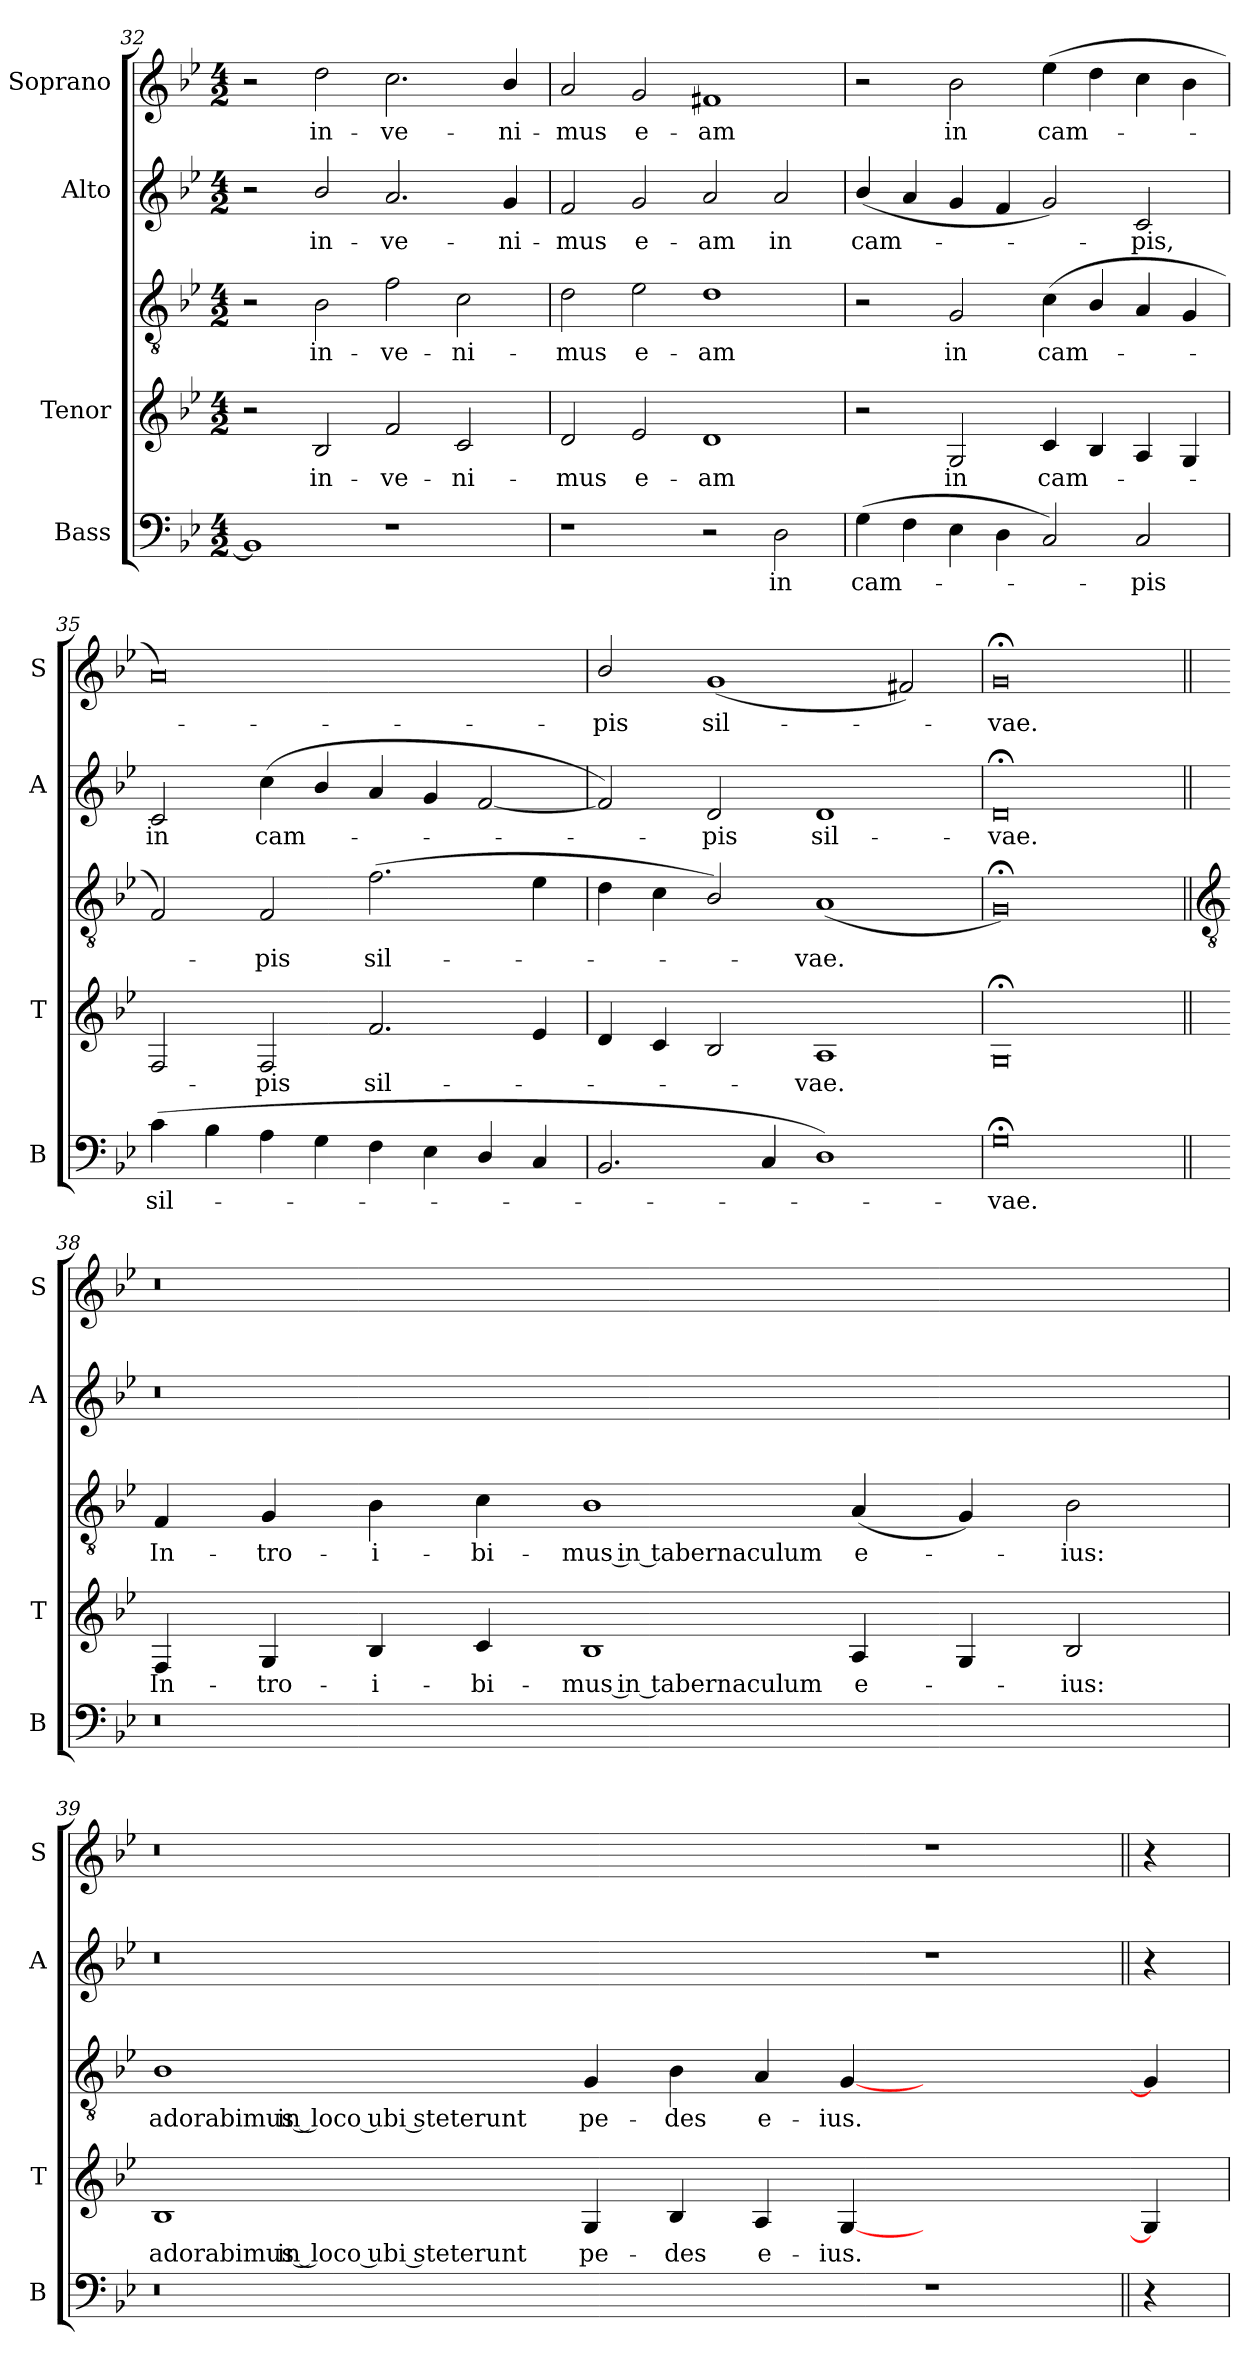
**kern	**text	**kern	**text	**kern	**text	**kern	**text	**kern	**text
*part4	*part4	*part3	*part3	*part3	*part3	*part2	*part2	*part1	*part1
*staff5	*staff5	*staff4	*staff4	*staff3	*staff3	*staff2	*staff2	*staff1	*staff1
*I"Bass	*	*I"Tenor	*	*	*	*I"Alto	*	*I"Soprano	*
*I'B	*	*I'T	*	*	*	*I'A	*	*I'S	*
!!LO:LB:g=z
*clefF4	*	*	*	*clefGv2	*	*clefG2	*	*clefG2	*
*k[b-e-]	*	*k[b-e-]	*	*k[b-e-]	*	*k[b-e-]	*	*k[b-e-]	*
*B-:	*	*B-:	*	*B-:	*	*B-:	*	*B-:	*
*M4/2	*	*M4/2	*	*M4/2	*	*M4/2	*	*M4/2	*
=32	=32	=32	=32	=32	=32	=32	=32	=32	=32
1BB-]	.	2r	.	2r	.	2r	.	2r	.
!	!	!	!LO:LY:b	!	!LO:LY:b	!	!LO:LY:b	!	!LO:LY:b
.	.	2B-	in-	2B-	in-	2b-/	in-	2dd	in-
!	!	!	!LO:LY:b	!	!LO:LY:b	!	!LO:LY:b	!	!LO:LY:b
1r	.	2f	-ve-	2f	-ve-	2.a/	-ve-	2.cc	-ve-
!	!	!	!LO:LY:b	!	!LO:LY:b	!	!	!	!
.	.	2c	-ni-	2c	-ni-	.	.	.	.
!	!	!	!	!	!	!	!LO:LY:b	!	!LO:LY:b
.	.	.	.	.	.	4g	-ni-	4b-/	-ni-
=33	=33	=33	=33	=33	=33	=33	=33	=33	=33
!	!	!	!LO:LY:b	!	!LO:LY:b	!	!LO:LY:b	!	!LO:LY:b
1r	.	2d	-mus	2d	-mus	2f	-mus	2a/	-mus
!	!	!	!LO:LY:b	!	!LO:LY:b	!	!LO:LY:b	!	!LO:LY:b
.	.	2e-	e-	2e-	e-	2g	e-	2g	e-
!	!	!	!LO:LY:b	!	!LO:LY:b	!	!LO:LY:b	!	!LO:LY:b
2r	.	1d	-am	1d	-am	2a	-am	1f#X	-am
!	!LO:LY:b	!	!	!	!	!	!LO:LY:b	!	!
2D	in	.	.	.	.	2a	in	.	.
=34	=34	=34	=34	=34	=34	=34	=34	=34	=34
!	!LO:LY:b	!	!	!	!	!	!LO:LY:b	!	!
(>4G	cam-	2r	.	2r	.	(<4b-/	cam-	2r	.
4F	.	.	.	.	.	4a/	.	.	.
!	!	!	!LO:LY:b	!	!LO:LY:b	!	!	!	!LO:LY:b
4E-	.	2G	in	2G	in	4g	.	2b-	in
4D	.	.	.	.	.	4f	.	.	.
!	!	!	!LO:LY:b	!	!LO:LY:b	!	!	!	!LO:LY:b
2C)	.	4c	cam-	(<4c	cam-	2g)	.	(>4ee-	cam-
.	.	4B-/	.	4B-/	.	.	.	4dd	.
!	!LO:LY:b	!	!	!	!	!	!LO:LY:b	!	!
2C	pis	4A/	.	4A/	.	2c	pis,	4cc	.
.	.	4G	.	4G	.	.	.	4b-	.
=35	=35	=35	=35	=35	=35	=35	=35	=35	=35
!	!LO:LY:b	!	!	!	!	!	!LO:LY:b	!	!
(>4c	sil-	2F	.	2F)	.	2c	in	0a)	.
4B-	.	.	.	.	.	.	.	.	.
!	!	!	!LO:LY:b	!	!LO:LY:b	!	!LO:LY:b	!	!
4A	.	2F	pis	2F	pis	(<4cc	cam-	.	.
4G	.	.	.	.	.	4b-/	.	.	.
!	!	!	!LO:LY:b	!	!LO:LY:b	!	!	!	!
4F	.	2.f	sil-	(>2.f	sil-	4a/	.	.	.
4E-	.	.	.	.	.	4g	.	.	.
4D/	.	.	.	.	.	[2f	.	.	.
4C/	.	4e-	.	4e-	.	.	.	.	.
=36	=36	=36	=36	=36	=36	=36	=36	=36	=36
!	!	!	!	!	!	!	!	!	!LO:LY:b
2.BB-/	.	4d	.	4d	.	2f])	.	2b-/	pis
.	.	4c	.	4c	.	.	.	.	.
!	!	!	!	!	!	!	!LO:LY:b	!	!LO:LY:b
.	.	2B-/	.	2B-/)	.	2d	pis	(<1g	sil-
4C/	.	.	.	.	.	.	.	.	.
!	!	!	!LO:LY:b	!	!LO:LY:b	!	!LO:LY:b	!	!
1D)	.	1A	vae.	(<1A	vae.	1d	sil-	.	.
.	.	.	.	.	.	.	.	2f#X)	.
=37	=37	=37	=37	=37	=37	=37	=37	=37	=37
!	!LO:LY:b	!	!	!	!	!	!LO:LY:b	!	!LO:LY:b
0G;<	vae.	0G;<	.	0G;<)	.	0d;<	-vae.	0g;<	vae.
!!LO:LB:g=z
=38||	=38||	=38||	=38||	=38||	=38||	=38||	=38||	=38||	=38||
*	*	*	*	*clefGv2	*	*	*	*	*
!	!	!	!LO:LY:b	!	!LO:LY:b	!	!	!	!
0r	.	4F	In-	4F	In-	0r	.	0r	.
!	!	!	!LO:LY:b	!	!LO:LY:b	!	!	!	!
.	.	4G	-tro-	4G	-tro-	.	.	.	.
!	!	!	!LO:LY:b	!	!LO:LY:b	!	!	!	!
.	.	4B-	-i-	4B-	-i-	.	.	.	.
!	!	!	!LO:LY:b	!	!LO:LY:b	!	!	!	!
.	.	4c	-bi-	4c	-bi-	.	.	.	.
!	!	!	!LO:LY:b	!	!LO:LY:b	!	!	!	!
.	.	1B-	-mus in tabernaculum	1B-	-mus in tabernaculum	.	.	.	.
!	!	!	!LO:LY:b	!	!LO:LY:b	!	!	!	!
1ryy	.	4A	e-	(<4A	e-	1ryy	.	1ryy	.
.	.	4G	.	4G)	.	.	.	.	.
!	!	!	!LO:LY:b	!	!LO:LY:b	!	!	!	!
.	.	2B-	ius:	2B-	ius:	.	.	.	.
=39	=39	=39	=39	=39	=39	=39	=39	=39	=39
!	!	!	!LO:LY:b	!	!LO:LY:b	!	!	!	!
0r	.	1B-	adorabimus in loco ubi steterunt	1B-	adorabimus in loco ubi steterunt	0r	.	0r	.
!	!	!	!LO:LY:b	!	!LO:LY:b	!	!	!	!
.	.	4G	pe-	4G	pe-	.	.	.	.
!	!	!	!LO:LY:b	!	!LO:LY:b	!	!	!	!
.	.	4B-	-des	4B-	-des	.	.	.	.
!	!	!	!LO:LY:b	!	!LO:LY:b	!	!	!	!
.	.	4A	e-	4A	e-	.	.	.	.
!	!	!	!LO:LY:b	!	!LO:LY:b	!	!	!	!
.	.	[4G	-ius.	[4G	-ius.	.	.	.	.
1r	.	1ryy	.	1ryy	.	1r	.	1r	.
=40||	=40||	=40-	=40||	=40-	=40||	=40||	=40||	=40||	=40||
4r	.	4G]	.	4G]	.	4r	.	4r	.
=	=	=	=	=	=	=	=	=	=
*-	*-	*-	*-	*-	*-	*-	*-	*-	*-
